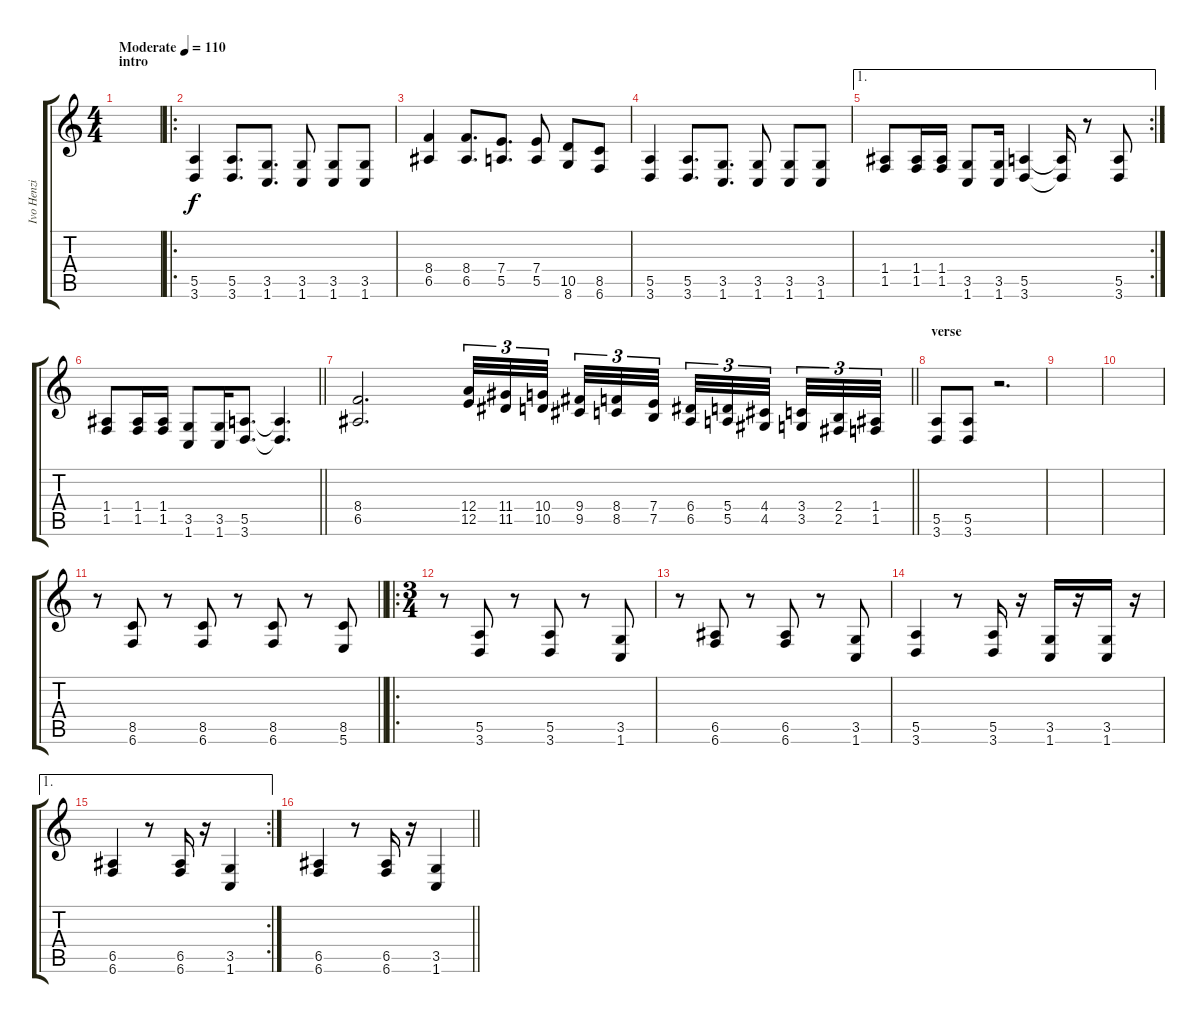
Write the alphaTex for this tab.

\track ("Ivo Henzi" "Ivo Henzi") {instrument distortionguitar}
\staff {score tabs}
\tuning (B3 Gb3 D3 A2 E2 B1) {hide}
\ts (4 4)
\section ("" "intro")
\tempo (110 "Moderate")
\clef g2
\ks c
|
\ro
(5.5 3.6).4 (5.5 3.6).8{d} (3.5 1.6).8{d} (3.5 1.6).8 (3.5 1.6).8 (3.5 1.6).8 |
(8.4 6.5).4 (8.4 6.5).8{d} (7.4 5.5).8{d} (7.4 5.5).8 (10.5 8.6).8 (8.5 6.6).8 |
(5.5 3.6).4 (5.5 3.6).8{d} (3.5 1.6).8{d} (3.5 1.6).8 (3.5 1.6).8 (3.5 1.6).8 |
\ae 1
\rc 2
(1.4 1.5).8 (1.4 1.5).16 (1.4 1.5).16 (3.5 1.6).8 (3.5 1.6).16 (5.5 3.6).4 (5.5{t} 3.6{t}).16 r.8 (5.5 3.6).8 |
\barLineRight lightlight
(1.4 1.5).8 (1.4 1.5).16 (1.4 1.5).16 (3.5 1.6).8 (3.5 1.6).16 (5.5 3.6).8{d} (5.5{t} 3.6{t}).4{d} |
\section ("" "")
\barLineRight lightlight
(8.4 6.5).2{d} (12.4 12.5).32{tu (3 2) instrument guitarfretnoise} (11.4 11.5).32{tu (3 2)} (10.4 10.5).32{tu (3 2) beam splitsecondary} (9.4 9.5).32{tu (3 2)} (8.4 8.5).32{tu (3 2)} (7.4 7.5).32{tu (3 2) beam splitsecondary} (6.4 6.5).32{tu (3 2)} (5.4 5.5).32{tu (3 2)} (4.4 4.5).32{tu (3 2) beam splitsecondary} (3.4 3.5).32{tu (3 2)} (2.4 2.5).32{tu (3 2)} (1.4 1.5).32{tu (3 2)} |
\section ("" "verse")
(5.5 3.6).8{instrument distortionguitar} (5.5 3.6).8 r.2{d} |
|
|
\barLineRight lightlight
r.8 (8.5 6.6).8 r.8 (8.5 6.6).8 r.8 (8.5 6.6).8 r.8 (8.5 5.6).8 |
\ro
\ts (3 4)
\section ("" "")
r.8 (5.5 3.6).8 r.8 (5.5 3.6).8 r.8 (3.5 1.6).8 |
r.8 (6.5 6.6).8 r.8 (6.5 6.6).8 r.8 (3.5 1.6).8 |
(5.5 3.6).4 r.8 (5.5 3.6).16 r.16 (3.5 1.6).16 r.16 (3.5 1.6).16 r.16 |
\ae 1
\rc 2
(6.5 6.6).4 r.8 (6.5 6.6).16 r.16 (3.5 1.6).4 |
\barLineRight lightlight
(6.5 6.6).4 r.8 (6.5 6.6).16 r.16 (3.5 1.6).4
